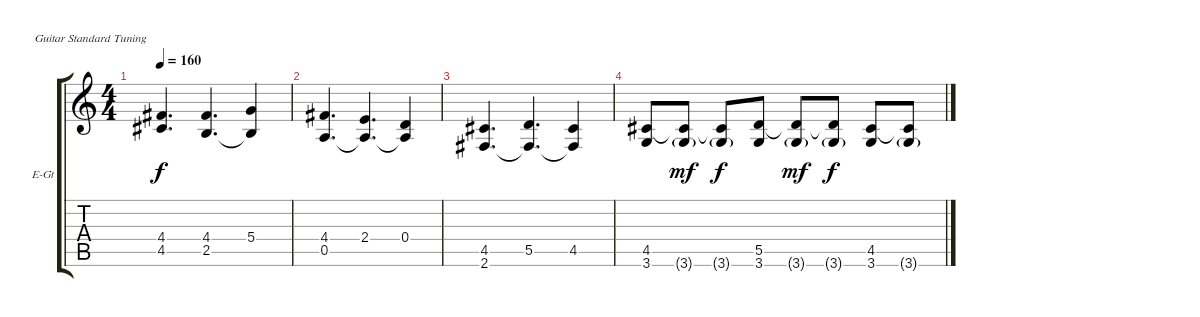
\bracketExtendMode groupsimilarinstruments
\firstSystemTrackNameOrientation horizontal
\otherSystemsTrackNameOrientation horizontal
\track ("Гитара 1" "E-Gt") {instrument electricguitarjazz}
\staff {score tabs}
\tuning (E4 B3 G3 D3 A2 E2)
\ts (4 4)
\tempo 160
\clef g2
\ks c
(4.4 4.5).4{d dy f} (4.4 2.5).4{d} (5.4 2.5{t}).4 |
(4.4 0.5).4{d} (2.4 0.5{t}).4{d} (0.4 0.5{t}).4 |
(4.5 2.6).4{d} (5.5 2.6{t}).4{d} (4.5 2.6{t}).4 |
(4.5 3.6).8 (3.6{g} 4.5{t}).8{dy mf} (4.5{t} 3.6{g}).8{dy f} (5.5 3.6).8 (3.6{g} 5.5{t}).8{dy mf} (5.5{t} 3.6{g}).8{dy f} (4.5 3.6).8 (4.5{t} 3.6{g}).8
